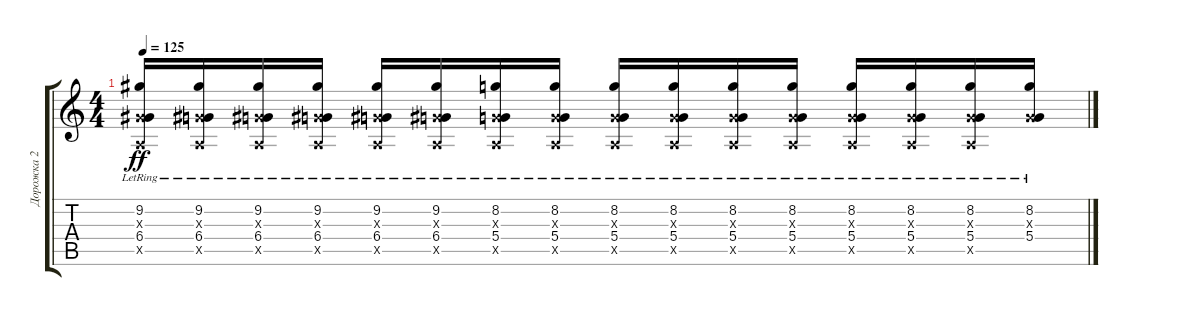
\track ("Дорожка 2" "Дорожка 2") {instrument acousticguitarsteel}
\staff {score tabs}
\tuning (E4 B3 G3 D3 A2 E2) {hide}
\ts (4 4)
\tempo 125
\clef g2
\ks c
(9.2{lr} 0.3{x} 6.4{lr} 0.5{x}).16{dy ff} (9.2{lr} 0.3{x} 6.4{lr} 0.5{x}).16 (9.2{lr} 0.3{x} 6.4{lr} 0.5{x}).16 (9.2{lr} 0.3{x} 6.4{lr} 0.5{x}).16 (9.2{lr} 0.3{x} 6.4{lr} 0.5{x}).16 (9.2{lr} 0.3{x} 6.4{lr} 0.5{x}).16 (8.2{lr} 0.3{x} 5.4{lr} 0.5{x}).16 (8.2{lr} 0.3{x} 5.4{lr} 0.5{x}).16 (8.2{lr} 0.3{x} 5.4{lr} 0.5{x}).16 (8.2{lr} 0.3{x} 5.4{lr} 0.5{x}).16 (8.2{lr} 0.3{x} 5.4{lr} 0.5{x}).16 (8.2{lr} 0.3{x} 5.4{lr} 0.5{x}).16 (8.2{lr} 0.3{x} 5.4{lr} 0.5{x}).16 (8.2{lr} 0.3{x} 5.4{lr} 0.5{x}).16 (8.2{lr} 0.3{x} 5.4{lr} 0.5{x}).16 (8.2{lr} 0.3{x} 5.4).16
